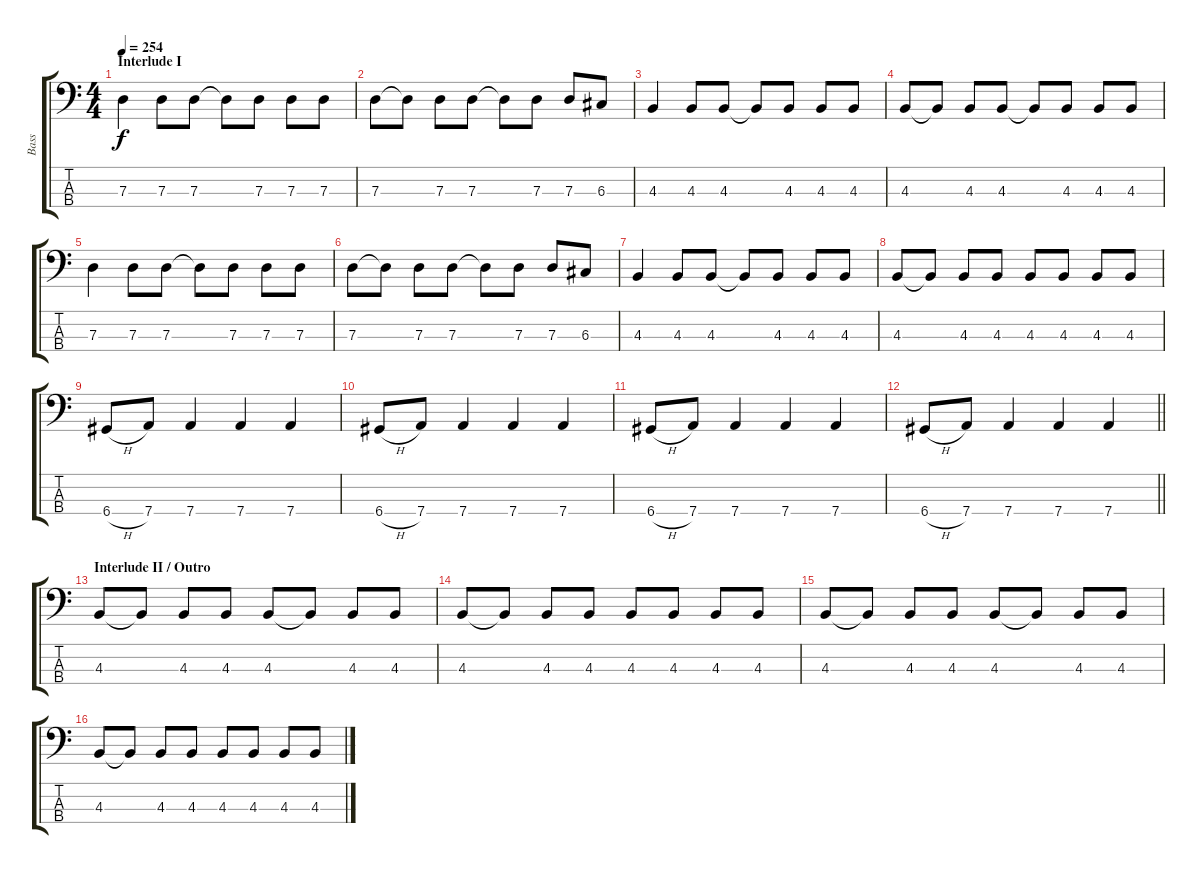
\track ("Bass" "Bass") {instrument electricbassfinger}
\staff {score tabs}
\tuning (F2 C2 G1 D1) {hide}
\ts (4 4)
\section ("" "Interlude I")
\tempo 254
\clef f4
\ks c
7.3.4{dy f} 7.3.8 7.3.8 7.3{t}.8 7.3.8 7.3.8 7.3.8 |
7.3.8 7.3{t}.8 7.3.8 7.3.8 7.3{t}.8 7.3.8 7.3.8 6.3.8 |
4.3.4 4.3.8 4.3.8 4.3{t}.8 4.3.8 4.3.8 4.3.8 |
4.3.8 4.3{t}.8 4.3.8 4.3.8 4.3{t}.8 4.3.8 4.3.8 4.3.8 |
7.3.4 7.3.8 7.3.8 7.3{t}.8 7.3.8 7.3.8 7.3.8 |
7.3.8 7.3{t}.8 7.3.8 7.3.8 7.3{t}.8 7.3.8 7.3.8 6.3.8 |
4.3.4 4.3.8 4.3.8 4.3{t}.8 4.3.8 4.3.8 4.3.8 |
4.3.8 4.3{t}.8 4.3.8 4.3.8 4.3.8 4.3.8 4.3.8 4.3.8 |
6.4{h}.8 7.4.8 7.4.4 7.4.4 7.4.4 |
6.4{h}.8 7.4.8 7.4.4 7.4.4 7.4.4 |
6.4{h}.8 7.4.8 7.4.4 7.4.4 7.4.4 |
\barLineRight lightlight
6.4{h}.8 7.4.8 7.4.4 7.4.4 7.4.4 |
\section ("" "Interlude II / Outro")
4.3.8 4.3{t}.8 4.3.8 4.3.8 4.3.8 4.3{t}.8 4.3.8 4.3.8 |
4.3.8 4.3{t}.8 4.3.8 4.3.8 4.3.8 4.3.8 4.3.8 4.3.8 |
4.3.8 4.3{t}.8 4.3.8 4.3.8 4.3.8 4.3{t}.8 4.3.8 4.3.8 |
4.3.8 4.3{t}.8 4.3.8 4.3.8 4.3.8 4.3.8 4.3.8 4.3.8
